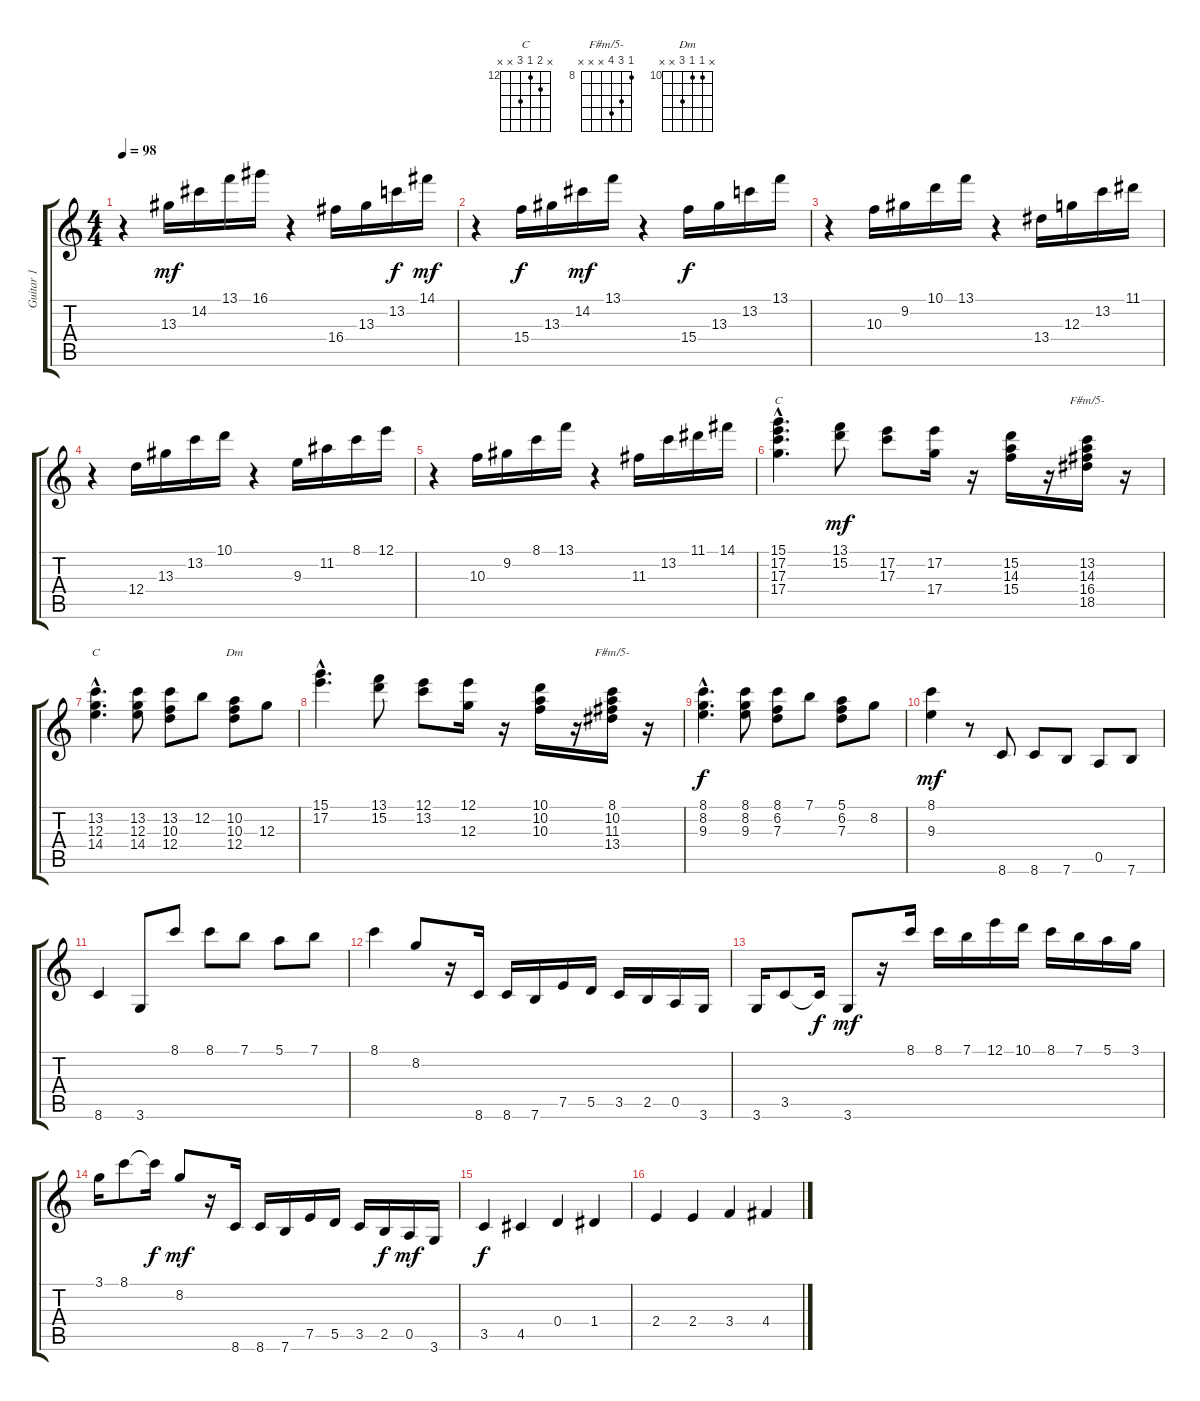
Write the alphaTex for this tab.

\track ("Guitar 1" "Guitar 1") {instrument acousticguitarnylon}
\staff {score tabs}
\tuning (E4 B3 G3 D3 A2 E2) {hide}
\chord ("C" 15 17 17 17 x x) {firstfret 15}
\chord ("F#m/5-" x 13 14 16 x x) {firstfret 13}
\chord ("C" x 13 12 14 x x) {firstfret 12}
\chord ("Dm" x 10 10 12 x x) {firstfret 10}
\chord ("F#m/5-" 8 10 11 x x x) {firstfret 8}
\ts (4 4)
\tempo 98
\clef g2
\ks c
r.4{dy mf} 13.3.16 14.2.16 13.1.16 16.1.16 r.4 16.4.16 13.3.16 13.2.16{dy f} 14.1.16{dy mf} |
r.4 15.4.16{dy f} 13.3.16 14.2.16{dy mf} 13.1.16 r.4 15.4.16{dy f} 13.3.16 13.2.16 13.1.16 |
r.4 10.3.16 9.2.16 10.1.16 13.1.16 r.4 13.4.16 12.3.16 13.2.16 11.1.16 |
r.4 12.4.16 13.3.16 13.2.16 10.1.16 r.4 9.3.16 11.2.16 8.1.16 12.1.16 |
r.4 10.3.16 9.2.16 8.1.16 13.1.16 r.4 11.3.16 13.2.16 11.1.16 14.1.16 |
(15.1{hac} 17.2{hac} 17.3{hac} 17.4{hac}).4{d ch "C"} (13.1 15.2).8{dy mf} (17.2 17.3).8 (17.2 17.4).16 r.16 (15.2 14.3 15.4).16 r.16 (13.2 14.3 16.4 18.5).16{ch "F#m/5-"} r.16 |
(13.2{hac} 12.3{hac} 14.4{hac}).4{d ch "C"} (13.2 12.3 14.4).8 (13.2 10.3 12.4).8 12.2.8 (10.2 10.3 12.4).8{ch "Dm"} 12.3.8 |
(15.1{hac} 17.2{hac}).4{d} (13.1 15.2).8 (12.1 13.2).8 (12.1 12.3).16 r.16 (10.1 10.2 10.3).16 r.16 (8.1 10.2 11.3 13.4).16{ch "F#m/5-"} r.16 |
(8.1{hac} 8.2{hac} 9.3{hac}).4{d dy f} (8.1 8.2 9.3).8 (8.1 6.2 7.3).8 7.1.8 (5.1 6.2 7.3).8 8.2.8 |
(8.1 9.3).4{dy mf} r.8 8.6.8 8.6.8 7.6.8 0.5.8 7.6.8 |
8.6.4 3.6.8 8.1.8 8.1.8 7.1.8 5.1.8 7.1.8 |
8.1.4 8.2.8 r.16 8.6.16 8.6.16 7.6.16 7.5.16 5.5.16 3.5.16 2.5.16 0.5.16 3.6.16 |
3.6.16 3.5.8 3.5{t}.16{dy f} 3.6.8{dy mf} r.16 8.1.16 8.1.16 7.1.16 12.1.16 10.1.16 8.1.16 7.1.16 5.1.16 3.1.16 |
3.1.16 8.1.8 8.1{t}.16{dy f} 8.2.8{dy mf} r.16 8.6.16 8.6.16 7.6.16 7.5.16 5.5.16 3.5.16 2.5.16{dy f} 0.5.16{dy mf} 3.6.16 |
3.5.4{dy f} 4.5.4 0.4.4 1.4.4 |
2.4.4 2.4.4 3.4.4 4.4.4
